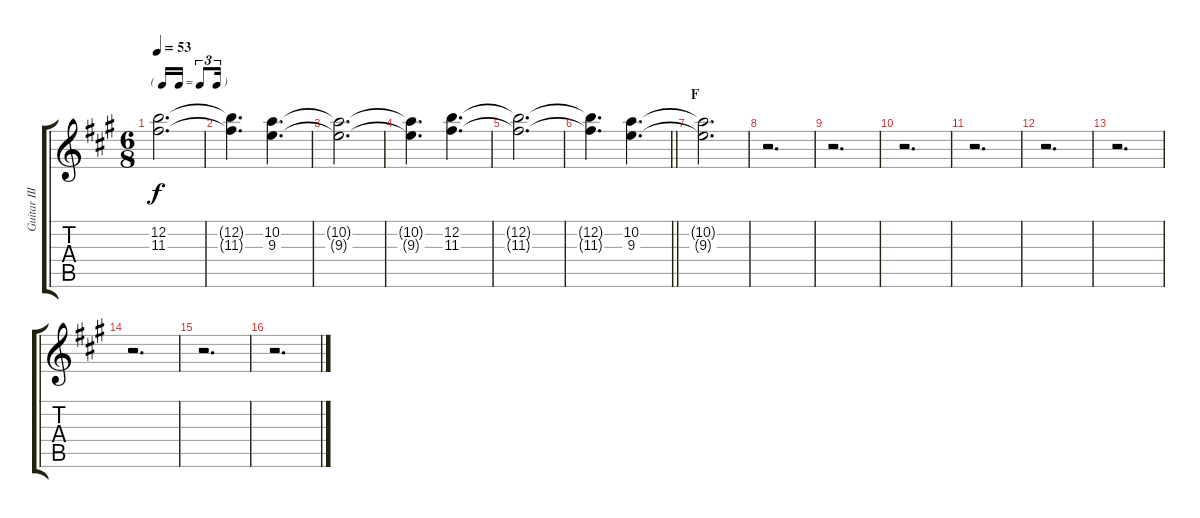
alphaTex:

\track ("Guitar III" "Guitar III") {instrument overdrivenguitar}
\staff {score tabs}
\tuning (E4 B3 G3 D3 A2 E2) {hide}
\ts (6 8)
\tf triplet16th
\tempo 53
\clef g2
\ks a
(12.2{t} 11.3{t}).2{d dy f} |
(12.2{t} 11.3{t}).4{d volume 3} (10.2 9.3).4{d volume 11} |
(10.2{t} 9.3{t}).2{d} |
(10.2{t} 9.3{t}).4{d volume 3} (12.2 11.3).4{d volume 11} |
(12.2{t} 11.3{t}).2{d} |
\barLineRight lightlight
(12.2{t} 11.3{t}).4{d volume 3} (10.2 9.3).4{d volume 11} |
\section ("" "F")
(10.2{t} 9.3{t}).2{d volume 0} |
r.2{d} |
r.2{d} |
r.2{d} |
r.2{d} |
r.2{d} |
r.2{d} |
r.2{d} |
r.2{d} |
r.2{d}
